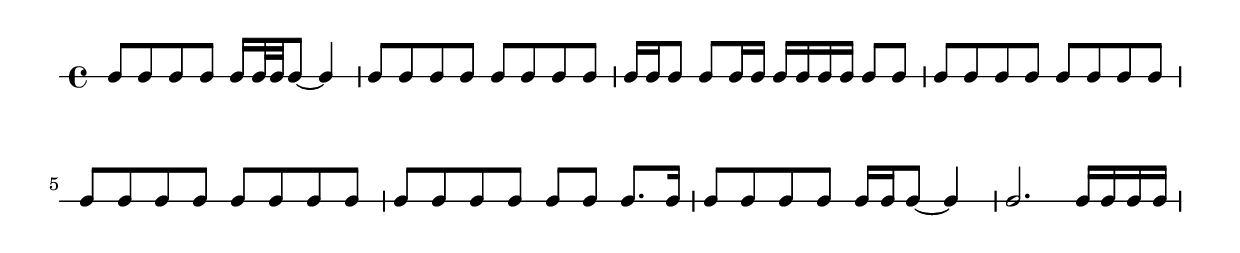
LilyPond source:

\layout {
	indent = #0
}

\new RhythmicStaff {

\time 4/4
a8 a a a a16 a32 a a8~ a4 |
a8 a a a a a a a |
a16 a a8 a a16 a a a a a a8 a |
a8 a a a a a a a |

a8 a a a a a a a |
a8 a a a a a a8. a16 |
a8 a a a a16 a a8~ a4 |
a2. a16 a a a
}

\version "2.19.54"  % necessary for upgrading to future LilyPond versions.
